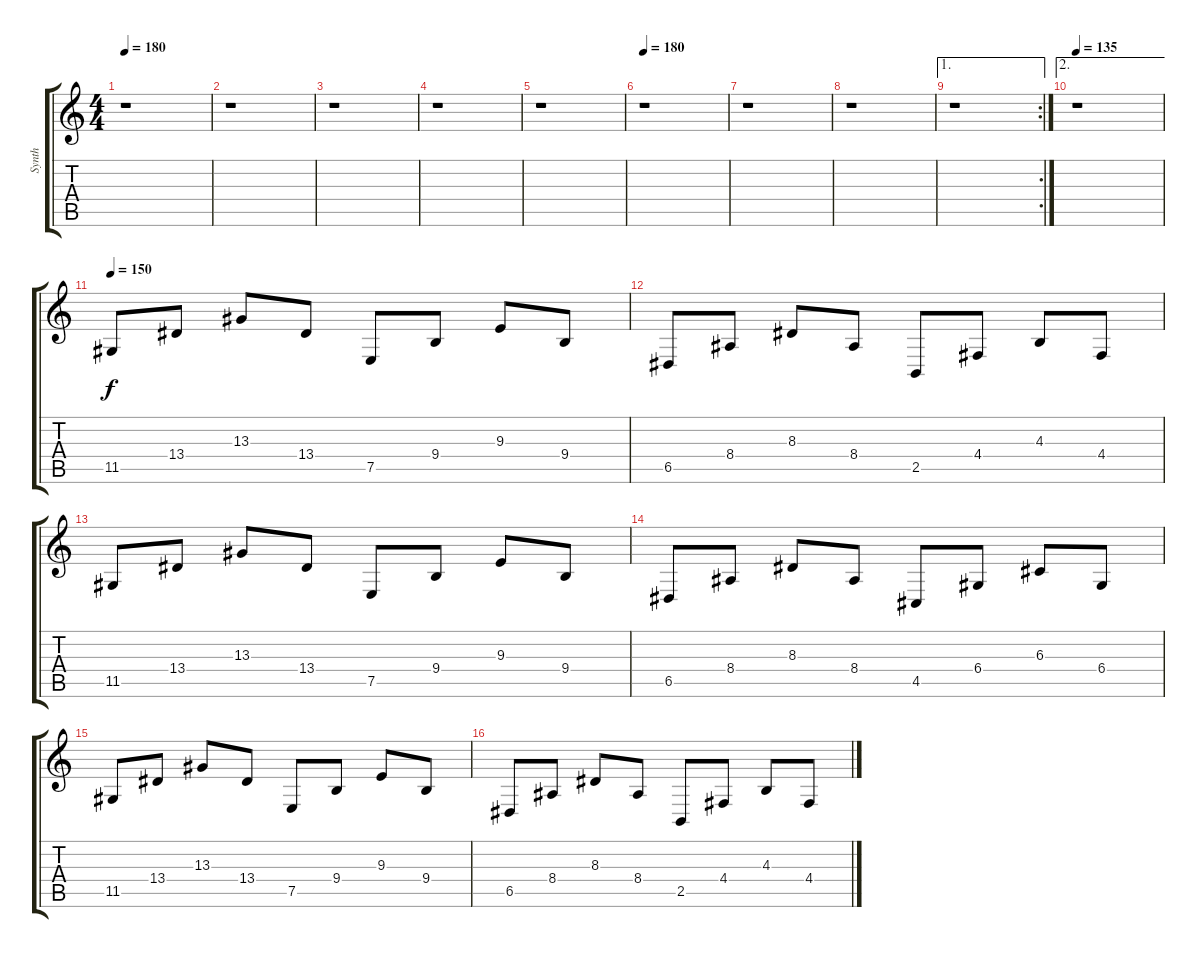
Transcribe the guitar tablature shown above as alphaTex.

\track ("Synth" "Synth") {instrument stringensemble1}
\staff {score tabs}
\tuning (E4 B3 G3 D3 A2 E2) {hide}
\ts (4 4)
\tempo 180
\clef g2
\ks c
r.1{dy f} |
r.1 |
r.1 |
r.1 |
r.1 |
\tempo 180
r.1 |
r.1 |
r.1 |
\ae 1
\rc 2
r.1 |
\ae 2
\tempo 135
r.1 |
\tempo 150
11.5.8 13.4.8 13.3.8 13.4.8 7.5.8 9.4.8 9.3.8 9.4.8 |
6.5.8 8.4.8 8.3.8 8.4.8 2.5.8 4.4.8 4.3.8 4.4.8 |
11.5.8 13.4.8 13.3.8 13.4.8 7.5.8 9.4.8 9.3.8 9.4.8 |
6.5.8 8.4.8 8.3.8 8.4.8 4.5.8 6.4.8 6.3.8 6.4.8 |
11.5.8 13.4.8 13.3.8 13.4.8 7.5.8 9.4.8 9.3.8 9.4.8 |
6.5.8 8.4.8 8.3.8 8.4.8 2.5.8 4.4.8 4.3.8 4.4.8
